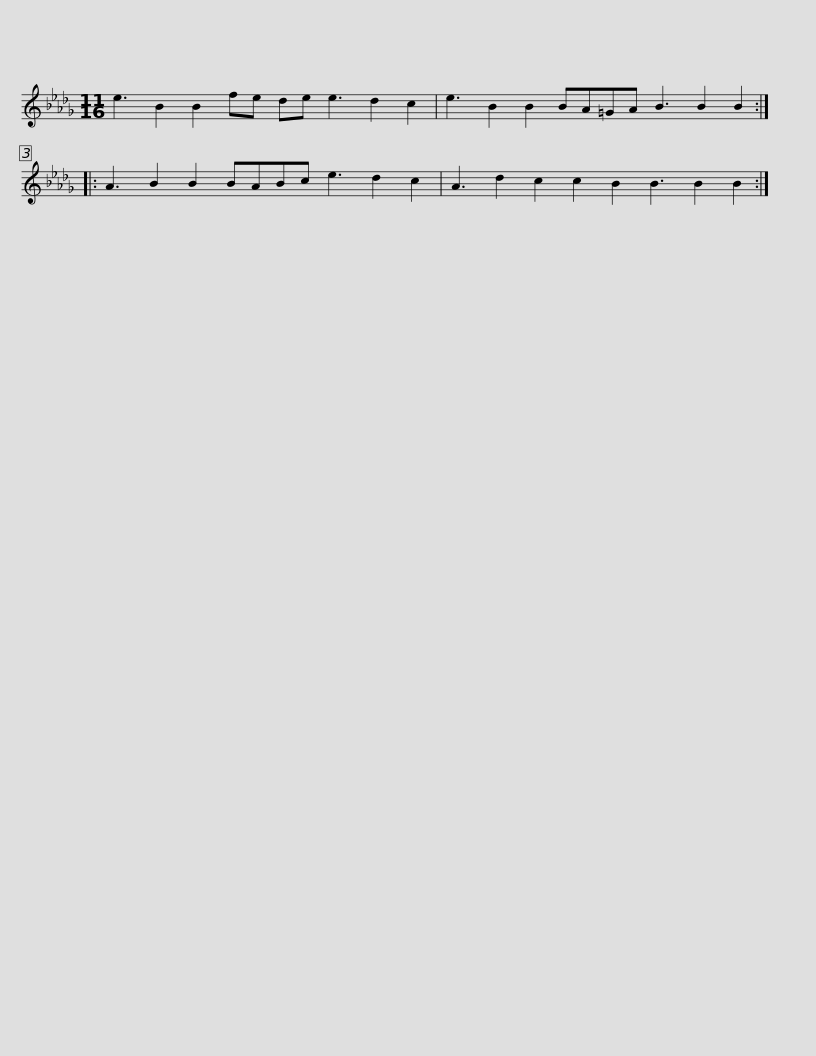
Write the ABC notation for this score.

X:1
L:1/8
M:11/16
I:linebreak $
K:Bbmin
V:1 treble
V:1
 e3 B2 B2 fe de e3 d2 c2 | e3 B2 B2 BA=GA B3 B2 B2 :: A3 B2 B2 BABc e3 d2 c2 |$ A3 d2 c2 c2 B2 B3 B2 B2 :| %4
